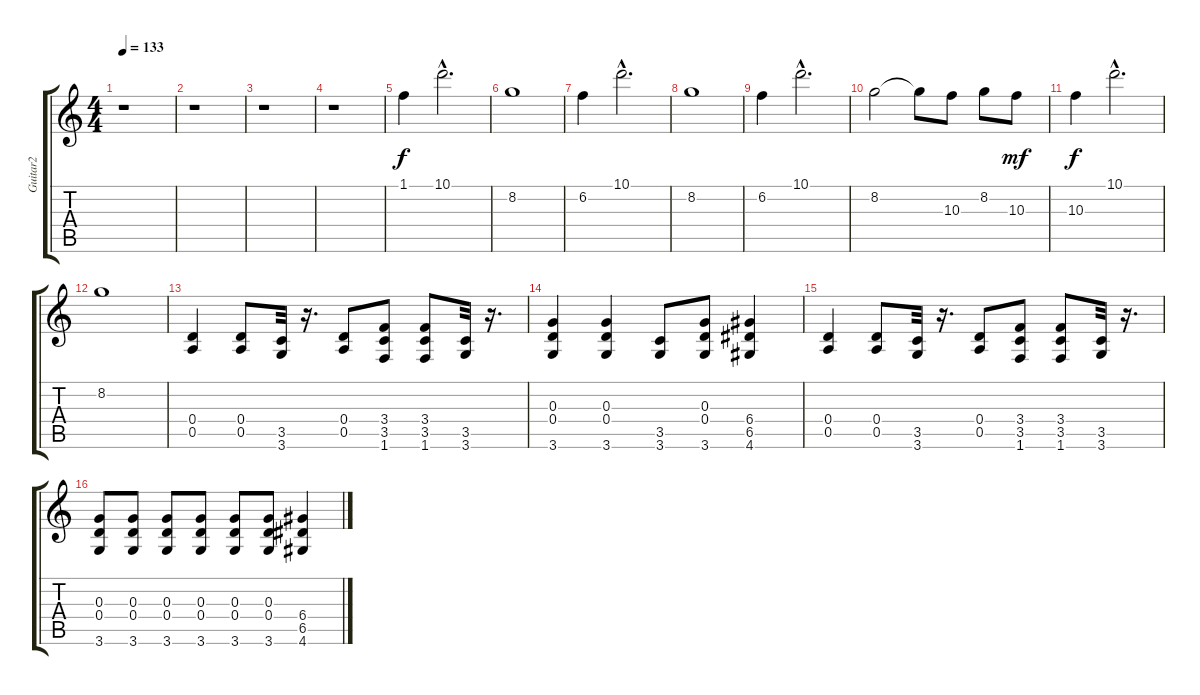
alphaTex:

\track ("Guitar2" "Guitar2") {instrument distortionguitar}
\staff {score tabs}
\tuning (E4 B3 G3 D3 A2 E2) {hide}
\ts (4 4)
\tempo 133
\clef g2
\ks c
r.1{dy f} |
r.1 |
r.1 |
r.1 |
1.1.4 10.1{hac}.2{d} |
8.2.1 |
6.2.4 10.1{hac}.2{d} |
8.2.1 |
6.2.4 10.1{hac}.2{d} |
8.2.2 8.2{t}.8 10.3.8 8.2.8 10.3.8{dy mf} |
10.3.4{dy f} 10.1{hac}.2{d} |
8.2.1 |
(0.4 0.5).4 (0.4 0.5).8 (3.5 3.6).32 r.16{d} (0.4 0.5).8 (3.4 3.5 1.6).8 (3.4 3.5 1.6).8 (3.5 3.6).32 r.16{d} |
(0.3 0.4 3.6).4 (0.3 0.4 3.6).4 (3.5 3.6).8 (0.3 0.4 3.6).8 (6.4 6.5 4.6).4 |
(0.4 0.5).4 (0.4 0.5).8 (3.5 3.6).32 r.16{d} (0.4 0.5).8 (3.4 3.5 1.6).8 (3.4 3.5 1.6).8 (3.5 3.6).32 r.16{d} |
(0.3 0.4 3.6).8 (0.3 0.4 3.6).8 (0.3 0.4 3.6).8 (0.3 0.4 3.6).8 (0.3 0.4 3.6).8 (0.3 0.4 3.6).8 (6.4 6.5 4.6).4
